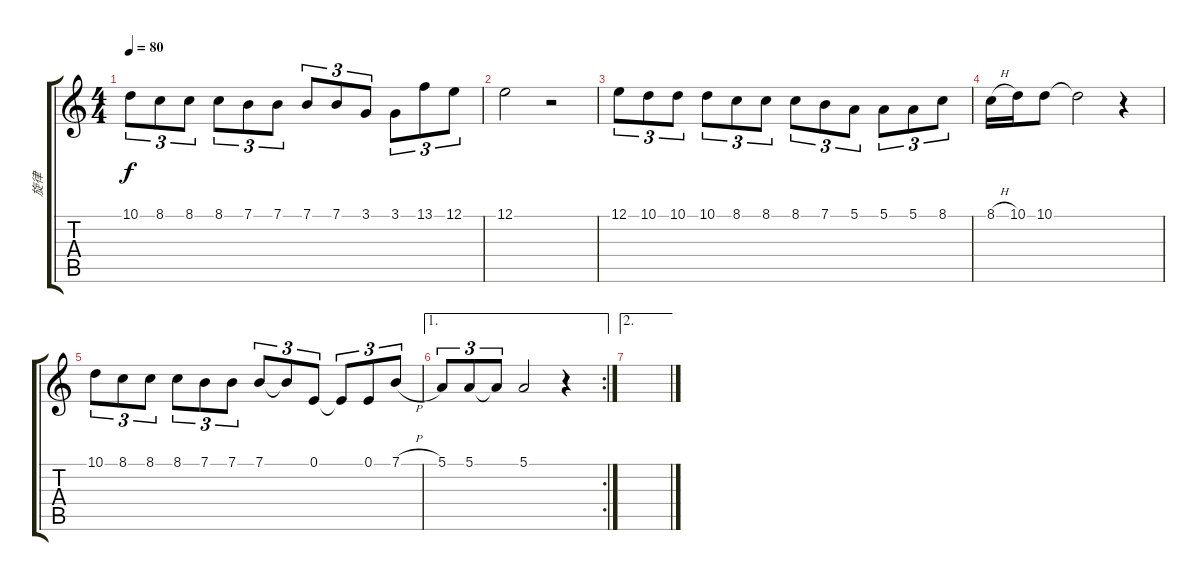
\track ("旋律" "旋律") {instrument acousticgrandpiano}
\staff {score tabs}
\tuning (E4 B3 G3 D3 A2 E2) {hide}
\ts (4 4)
\tempo 80
\clef g2
\ks c
10.1.8{tu (3 2) dy f} 8.1.8{tu (3 2)} 8.1.8{tu (3 2)} 8.1.8{tu (3 2)} 7.1.8{tu (3 2)} 7.1.8{tu (3 2)} 7.1.8{tu (3 2)} 7.1.8{tu (3 2)} 3.1.8{tu (3 2)} 3.1.8{tu (3 2)} 13.1.8{tu (3 2)} 12.1.8{tu (3 2)} |
12.1.2 r.2 |
12.1.8{tu (3 2)} 10.1.8{tu (3 2)} 10.1.8{tu (3 2)} 10.1.8{tu (3 2)} 8.1.8{tu (3 2)} 8.1.8{tu (3 2)} 8.1.8{tu (3 2)} 7.1.8{tu (3 2)} 5.1.8{tu (3 2)} 5.1.8{tu (3 2)} 5.1.8{tu (3 2)} 8.1.8{tu (3 2)} |
8.1{h}.16 10.1.16 10.1.8 10.1{t}.2 r.4 |
10.1.8{tu (3 2)} 8.1.8{tu (3 2)} 8.1.8{tu (3 2)} 8.1.8{tu (3 2)} 7.1.8{tu (3 2)} 7.1.8{tu (3 2)} 7.1.8{tu (3 2)} 7.1{t}.8{tu (3 2)} 0.1.8{tu (3 2)} 0.1{t}.8{tu (3 2)} 0.1.8{tu (3 2)} 7.1{h}.8{tu (3 2)} |
\ae 1
\rc 2
5.1.8{tu (3 2)} 5.1.8{tu (3 2)} 5.1{t}.8{tu (3 2)} 5.1.2 r.4 |
\ae 2
